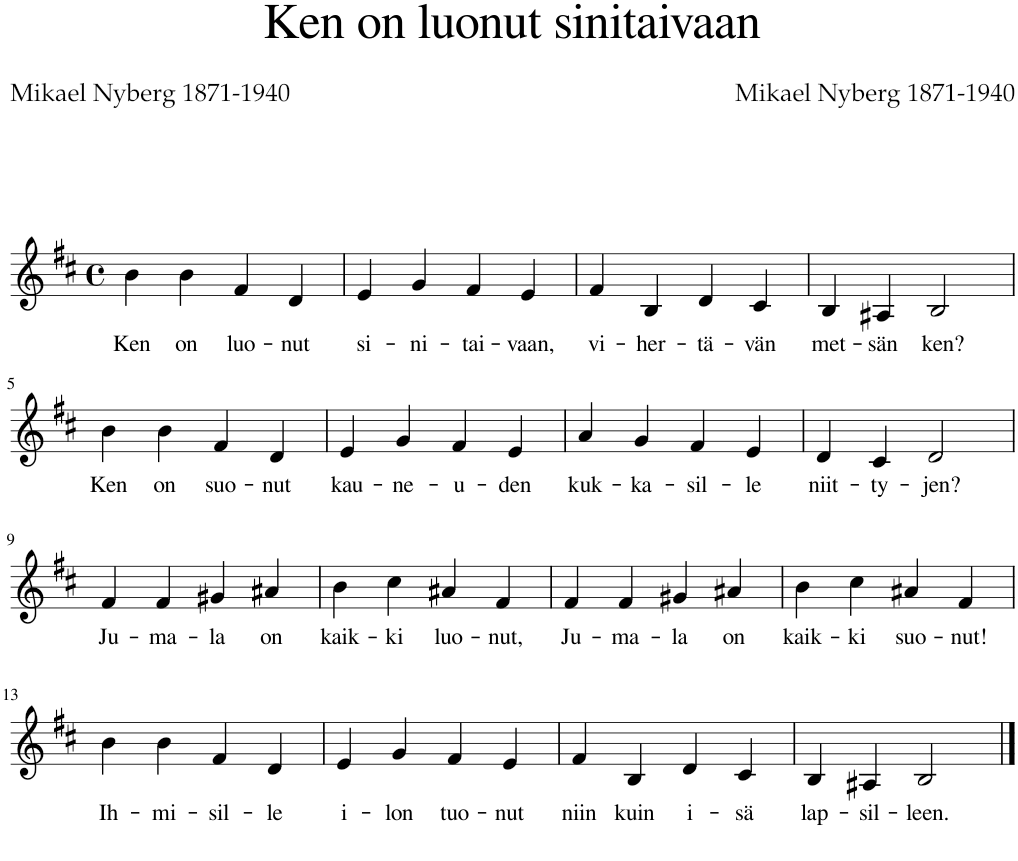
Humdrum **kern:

**kern	**text
*part1	*part1
*staff1	*staff1
*I"Staff	*
*clefG2	*
*k[f#c#]	*
*M4/4	*
*met(c)	*
=1	=1
!	!LO:LY:b
4b\	Ken
!	!LO:LY:b
4b\	on
!	!LO:LY:b
4f#/	luo-
!	!LO:LY:b
4d/	-nut
=2	=2
!	!LO:LY:b
4e/	si-
!	!LO:LY:b
4g/	-ni-
!	!LO:LY:b
4f#/	-tai-
!	!LO:LY:b
4e/	-vaan,
=3	=3
!	!LO:LY:b
4f#/	vi-
!	!LO:LY:b
4B/	-her-
!	!LO:LY:b
4d/	-tä-
!	!LO:LY:b
4c#/	-vän
=4	=4
!	!LO:LY:b
4B/	met-
!	!LO:LY:b
4A#X/	-sän
!	!LO:LY:b
2B/	ken?
!!LO:LB:g=z
=5	=5
!	!LO:LY:b
4b\	Ken
!	!LO:LY:b
4b\	on
!	!LO:LY:b
4f#/	suo-
!	!LO:LY:b
4d/	-nut
=6	=6
!	!LO:LY:b
4e/	kau-
!	!LO:LY:b
4g/	-ne-
!	!LO:LY:b
4f#/	-u-
!	!LO:LY:b
4e/	-den
=7	=7
!	!LO:LY:b
4a/	kuk-
!	!LO:LY:b
4g/	-ka-
!	!LO:LY:b
4f#/	-sil-
!	!LO:LY:b
4e/	-le
=8	=8
!	!LO:LY:b
4d/	niit-
!	!LO:LY:b
4c#/	-ty-
!	!LO:LY:b
2d/	-jen?
!!LO:LB:g=z
=9	=9
!	!LO:LY:b
4f#/	Ju-
!	!LO:LY:b
4f#/	-ma-
!	!LO:LY:b
4g#X/	-la
!	!LO:LY:b
4a#X/	on
=10	=10
!	!LO:LY:b
4b\	kaik-
!	!LO:LY:b
4cc#\	-ki
!	!LO:LY:b
4a#X/	luo-
!	!LO:LY:b
4f#/	-nut,
=11	=11
!	!LO:LY:b
4f#/	Ju-
!	!LO:LY:b
4f#/	-ma-
!	!LO:LY:b
4g#X/	-la
!	!LO:LY:b
4a#X/	on
=12	=12
!	!LO:LY:b
4b\	kaik-
!	!LO:LY:b
4cc#\	-ki
!	!LO:LY:b
4a#X/	suo-
!	!LO:LY:b
4f#/	-nut!
!!LO:LB:g=z
=13	=13
!	!LO:LY:b
4b\	Ih-
!	!LO:LY:b
4b\	-mi-
!	!LO:LY:b
4f#/	-sil-
!	!LO:LY:b
4d/	-le
=14	=14
!	!LO:LY:b
4e/	i-
!	!LO:LY:b
4g/	-lon
!	!LO:LY:b
4f#/	tuo-
!	!LO:LY:b
4e/	-nut
=15	=15
!	!LO:LY:b
4f#/	niin
!	!LO:LY:b
4B/	kuin
!	!LO:LY:b
4d/	i-
!	!LO:LY:b
4c#/	-sä
=16	=16
!	!LO:LY:b
4B/	lap-
!	!LO:LY:b
4A#X/	-sil-
!	!LO:LY:b
2B/	-leen.
==	==
*-	*-
